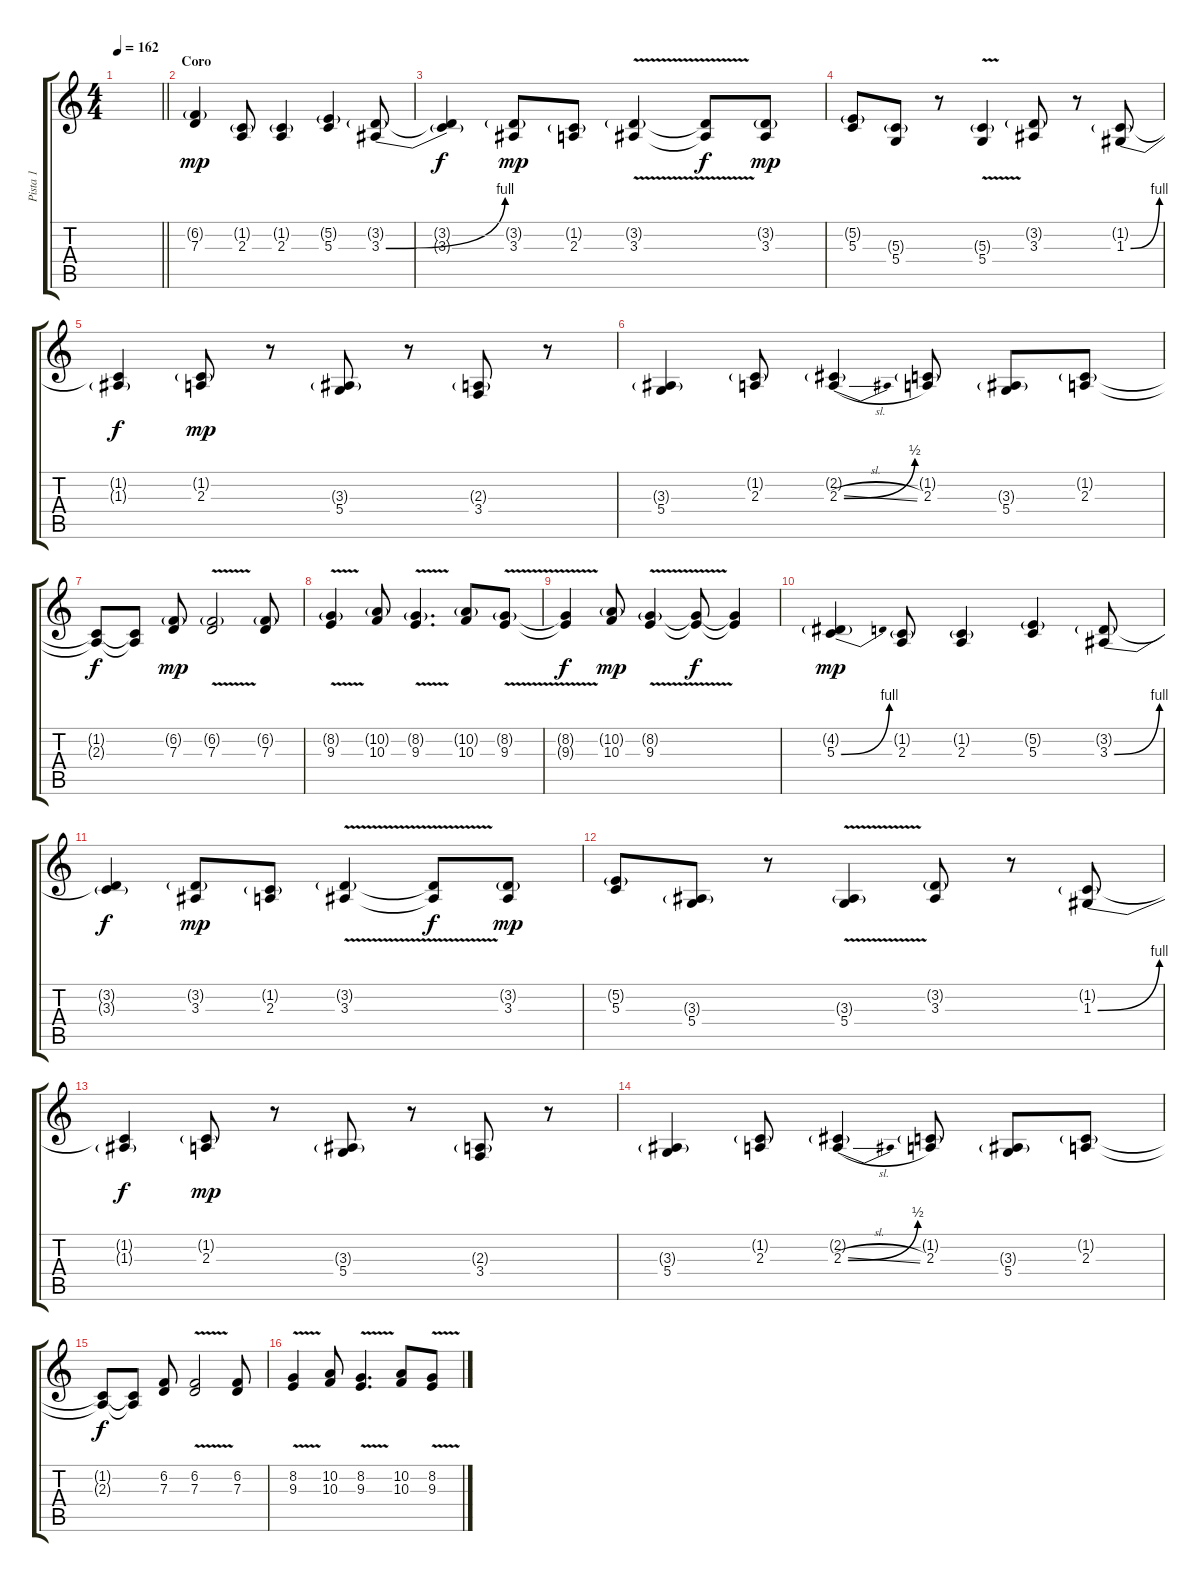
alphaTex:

\track ("Pista 1" "Pista 1") {instrument clarinet}
\staff {score tabs}
\tuning (E4 B3 G3 D3 A2 D2) {hide}
\ts (4 4)
\tempo 162
\clef g2
\barLineRight lightlight
\ks c
|
\section ("" "Coro")
(6.2{g} 7.3).4{dy mp} (1.2{g} 2.3).8 (1.2{g} 2.3).4 (5.2{g} 5.3).4 (3.2{g} 3.3{be (bend 0 0 60 4)}).8 |
(3.2{t} 3.3{t}).4{dy f} (3.2{g} 3.3).8{dy mp} (1.2{g} 2.3).8 (3.2{g} 3.3{v}).4 (3.2{t} 3.3{t}).8{dy f} (3.2{g} 3.3).8{dy mp} |
(5.2{g} 5.3).8 (5.3{g} 5.4).8 r.8 (5.3{g} 5.4{v}).4 (3.2{g} 3.3).8 r.8 (1.2{g} 1.3{be (bend 0 0 60 4)}).8 |
(1.2{t} 1.3{t}).4{dy f} (1.2{g} 2.3).8{dy mp} r.8 (3.3{g} 5.4).8 r.8 (2.3{g} 3.4).8 r.8 |
(3.3{g} 5.4).4 (1.2{g} 2.3).8 (2.2{g} 2.3{be (bend 0 0 60 2) sl}).4 (1.2{g} 2.3).8 (3.3{g} 5.4).8 (1.2{g} 2.3).8 |
(1.2{t} 2.3{t}).8{dy f} (1.2{t} 2.3{t}).8 (6.2{g} 7.3).8{dy mp} (6.2{g} 7.3{v}).2 (6.2{g} 7.3).8 |
(8.2{g} 9.3{v}).4 (10.2{g} 10.3).8 (8.2{g} 9.3{v}).4{d} (10.2{g} 10.3).8 (8.2{g} 9.3{v}).8 |
(8.2{t} 9.3{t}).4{dy f} (10.2{g} 10.3).8{dy mp} (8.2{g} 9.3{v}).4 (8.2{t} 9.3{t}).8{dy f} (8.2{t} 9.3{t}).4 |
(4.2{g} 5.3{be (bend 0 0 60 4)}).4{dy mp} (1.2{g} 2.3).8 (1.2{g} 2.3).4 (5.2{g} 5.3).4 (3.2{g} 3.3{be (bend 0 0 60 4)}).8 |
(3.2{t} 3.3{t}).4{dy f} (3.2{g} 3.3).8{dy mp} (1.2{g} 2.3).8 (3.2{g} 3.3{v}).4 (3.2{t} 3.3{t}).8{dy f} (3.2{g} 3.3).8{dy mp} |
(5.2{g} 5.3).8 (3.3{g} 5.4).8 r.8 (3.3{g} 5.4{v}).4 (3.2{g} 3.3).8 r.8 (1.2{g} 1.3{be (bend 0 0 60 4)}).8 |
(1.2{t} 1.3{t}).4{dy f} (1.2{g} 2.3).8{dy mp} r.8 (3.3{g} 5.4).8 r.8 (2.3{g} 3.4).8 r.8 |
(3.3{g} 5.4).4 (1.2{g} 2.3).8 (2.2{g} 2.3{be (bend 0 0 60 2) sl}).4 (1.2{g} 2.3).8 (3.3{g} 5.4).8 (1.2{g} 2.3).8 |
(1.2{t} 2.3{t}).8{dy f} (1.2{t} 2.3{t}).8 (6.2 7.3).8 (6.2 7.3{v}).2 (6.2 7.3).8 |
(8.2 9.3{v}).4 (10.2 10.3).8 (8.2 9.3{v}).4{d} (10.2 10.3).8 (8.2 9.3{v}).8
